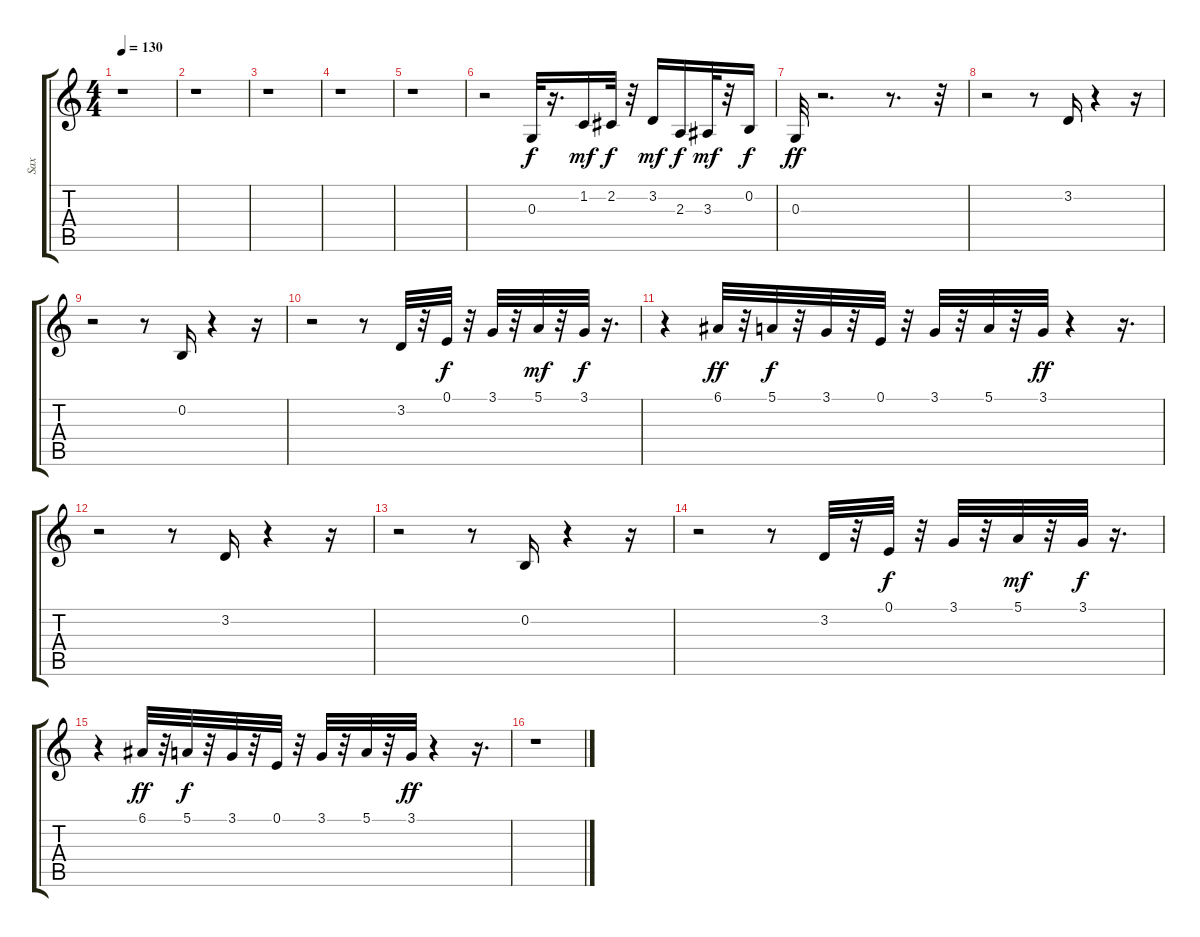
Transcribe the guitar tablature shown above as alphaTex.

\track ("Sax" "Sax") {instrument tenorsax}
\staff {score tabs}
\tuning (E4 B3 G3 D3 A2 E2) {hide}
\ts (4 4)
\tempo 130
\clef g2
\ks c
r.1{dy f} |
r.1 |
r.1 |
r.1 |
r.1 |
r.2 0.3.32 r.16{d} 1.2.16{dy mf} 2.2.32{dy f} r.32 3.2.16{dy mf} 2.3.16{dy f} 3.3.32{dy mf} r.32 0.2.16{dy f} |
0.3.32{dy ff} r.2{d} r.8{d} r.32 |
r.2 r.8 3.2.16 r.4 r.16 |
r.2 r.8 0.2.16 r.4 r.16 |
r.2 r.8 3.2.32 r.32 0.1.32{dy f} r.32 3.1.32 r.32 5.1.32{dy mf} r.32 3.1.32{dy f} r.16{d} |
r.4 6.1.32{dy ff} r.32 5.1.32{dy f} r.32 3.1.32 r.32 0.1.32 r.32 3.1.32 r.32 5.1.32 r.32 3.1.32{dy ff} r.4 r.16{d} |
r.2 r.8 3.2.16 r.4 r.16 |
r.2 r.8 0.2.16 r.4 r.16 |
r.2 r.8 3.2.32 r.32 0.1.32{dy f} r.32 3.1.32 r.32 5.1.32{dy mf} r.32 3.1.32{dy f} r.16{d} |
r.4 6.1.32{dy ff} r.32 5.1.32{dy f} r.32 3.1.32 r.32 0.1.32 r.32 3.1.32 r.32 5.1.32 r.32 3.1.32{dy ff} r.4 r.16{d} |
r.1
